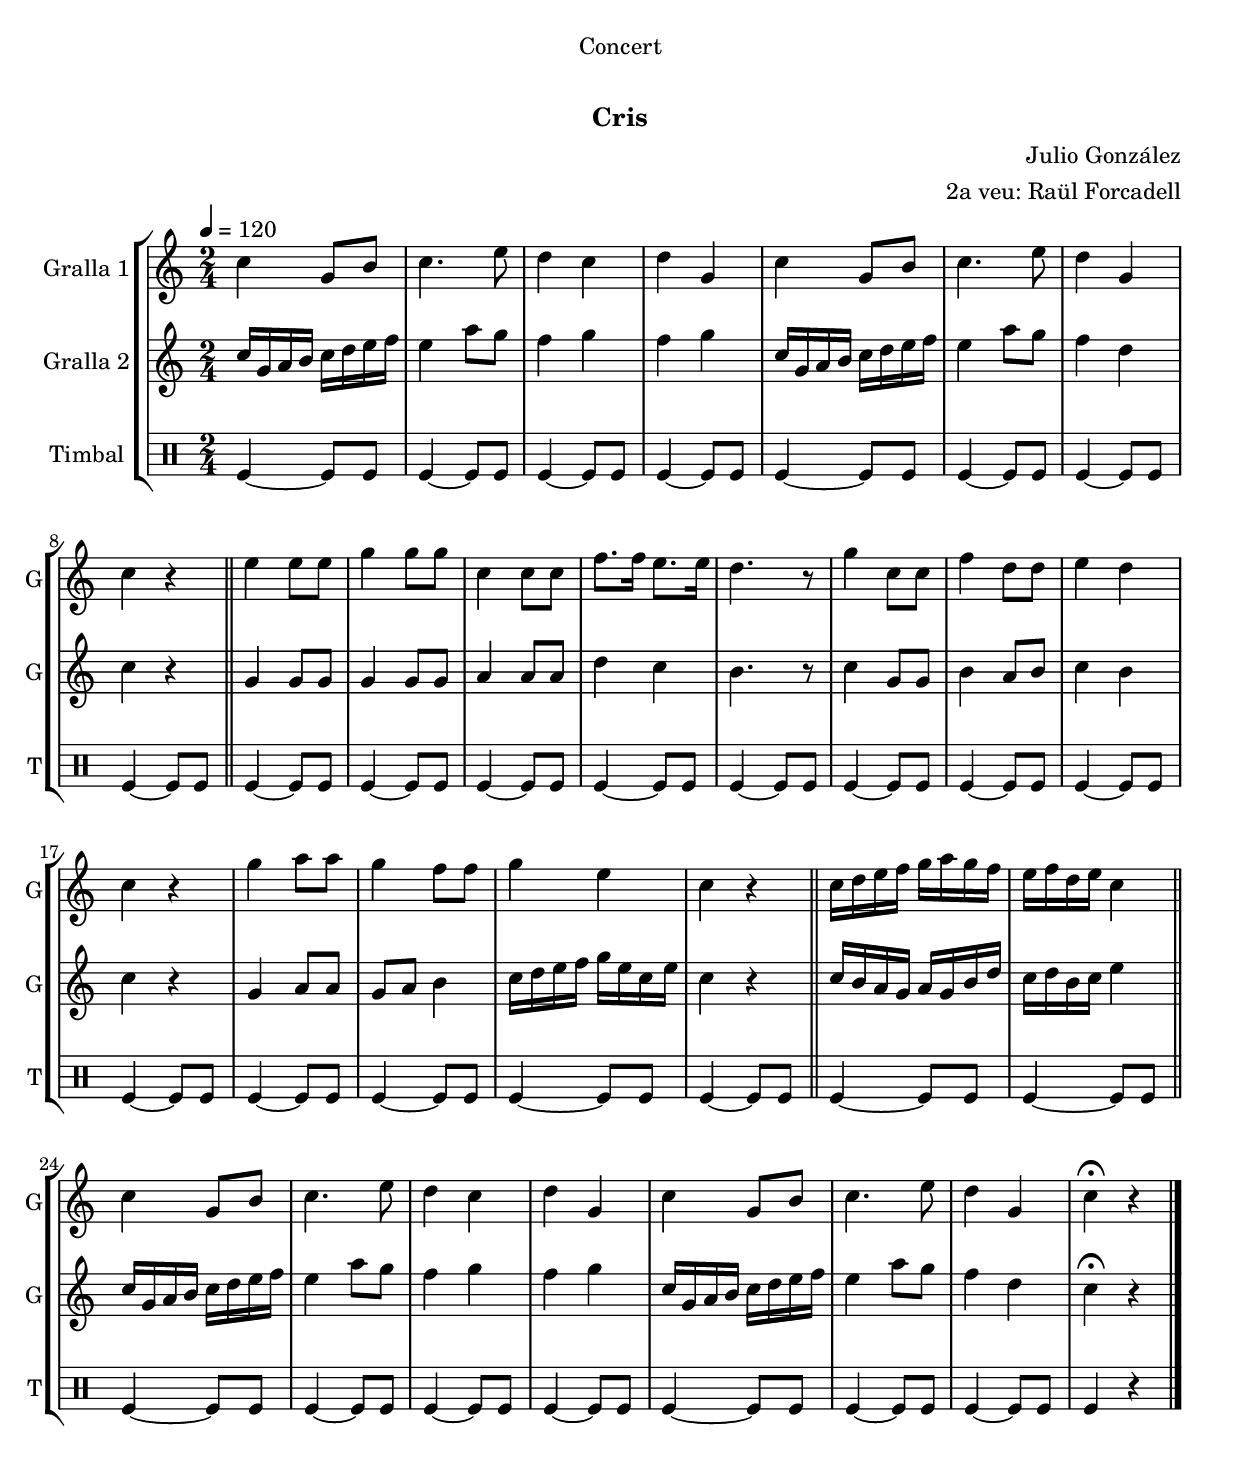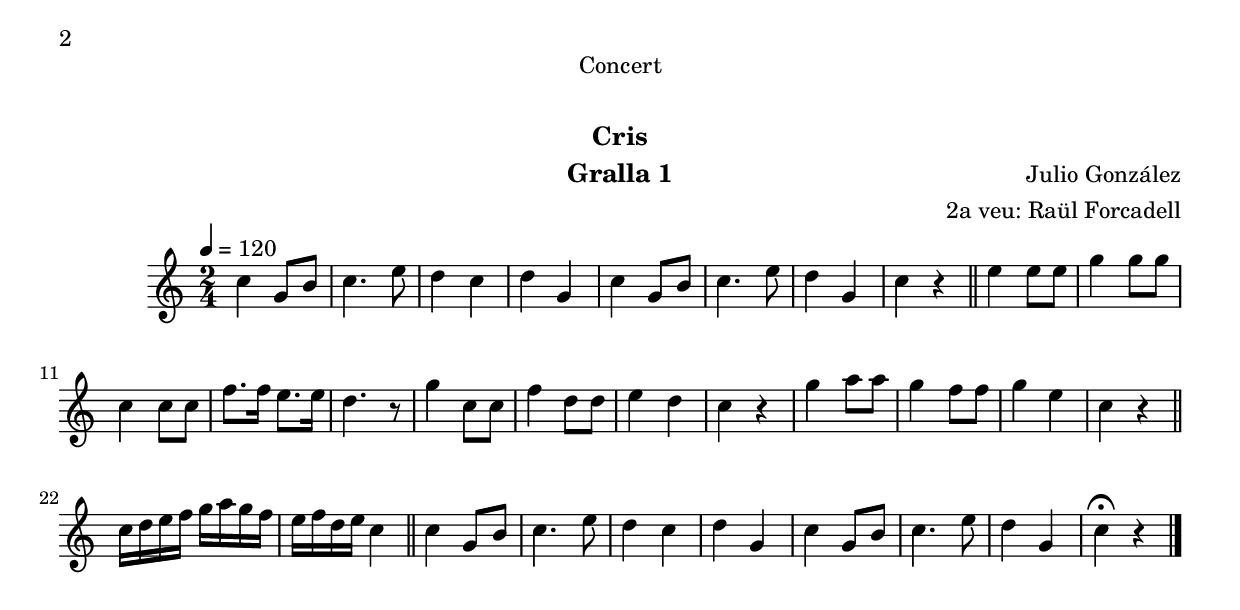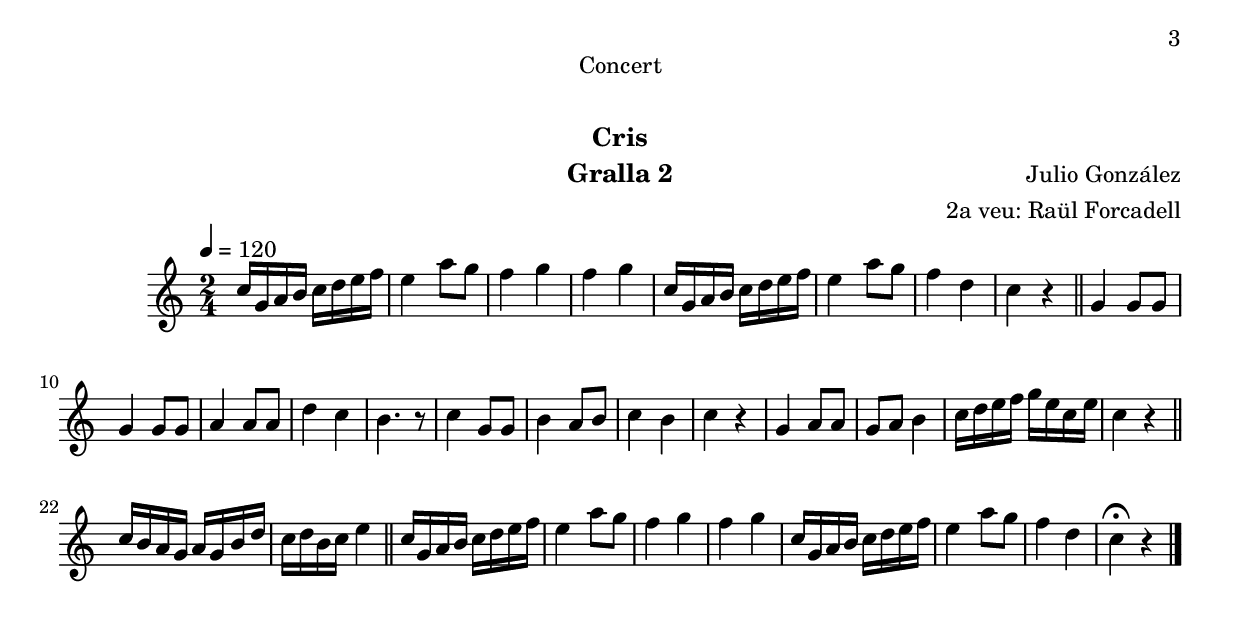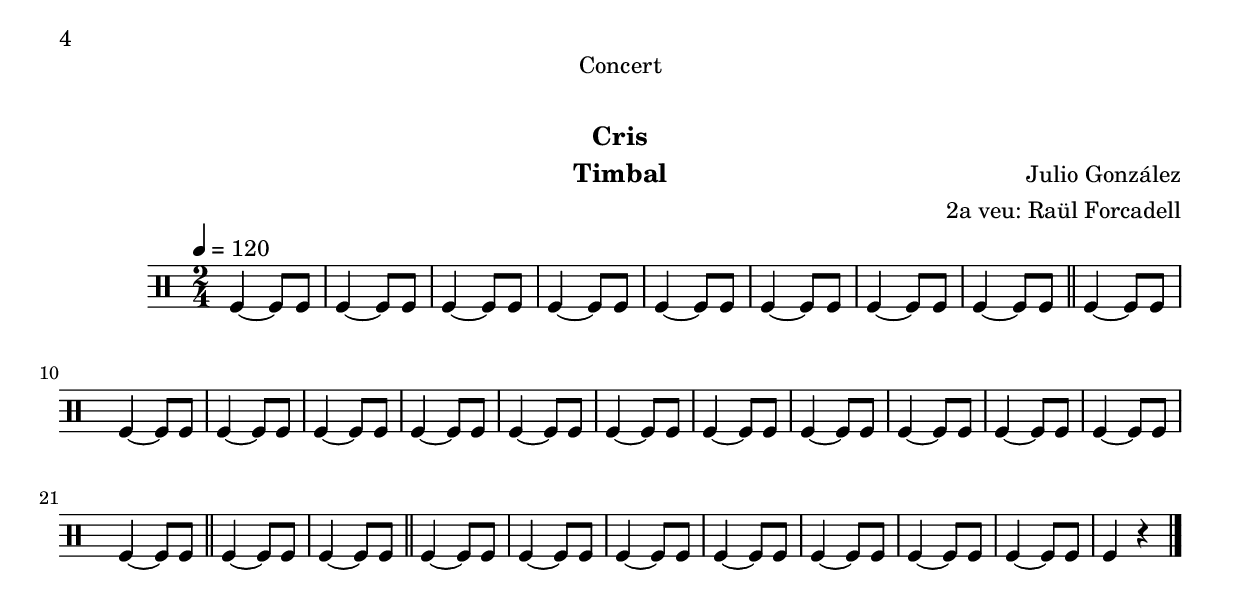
\version "2.22.1"

\header {
  dedication="Concert"
  title="   "
  subtitle="Cris"
  subsubtitle=""
  poet=""
  meter=""
  piece=""
  composer="Julio González"
  arranger="2a veu: Raül Forcadell"
  opus=""
  instrument=""
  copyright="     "
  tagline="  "
}

liniaroAa =
\relative c''
{
  \tempo 4=120
  \clef treble
  \key c \major
  \time 2/4
  c4 g8 b  |
  c4. e8  |
  d4 c  |
  d4 g,  |
  %05
  c4 g8 b  |
  c4. e8  |
  d4 g,  |
  c4 r  \bar "||"
  e4 e8 e  |
  %10
  g4 g8 g  |
  c,4 c8 c  |
  f8. f16 e8. e16  |
  d4. r8  |
  g4 c,8 c  |
  %15
  f4 d8 d  |
  e4 d  |
  c4 r  |
  g'4 a8 a  |
  g4 f8 f  |
  %20
  g4 e  |
  c4 r  \bar "||"
  c16 d e f g a g f  |
  e16 f d e c4  \bar "||"
  c4 g8 b  |
  %25
  c4. e8  |
  d4 c  |
  d4 g,  |
  c4 g8 b  |
  c4. e8  |
  %30
  d4 g,  |
  c4\fermata r  \bar "|."
}

liniaroAb =
\relative c''
{
  \tempo 4=120
  \clef treble
  \key c \major
  \time 2/4
  c16 g a b c d e f  |
  e4 a8 g  |
  f4 g  |
  f4 g  |
  %05
  c,16 g a b c d e f  |
  e4 a8 g  |
  f4 d  |
  c4 r  \bar "||"
  g4 g8 g  |
  %10
  g4 g8 g  |
  a4 a8 a  |
  d4 c  |
  b4. r8  |
  c4 g8 g  |
  %15
  b4 a8 b  |
  c4 b  |
  c4 r  |
  g4 a8 a  |
  g8 a b4  |
  %20
  c16 d e f g e c e  |
  c4 r  \bar "||"
  c16 b a g a g b d  |
  c16 d b c e4  \bar "||"
  c16 g a b c d e f  |
  %25
  e4 a8 g  |
  f4 g  |
  f4 g  |
  c,16 g a b c d e f  |
  e4 a8 g  |
  %30
  f4 d  |
  c4\fermata r  \bar "|."
}

liniaroAc =
\drummode
{
  \tempo 4=120
  \time 2/4
  tomfl4 ~ tomfl8 tomfl  |
  tomfl4 ~ tomfl8 tomfl  |
  tomfl4 ~ tomfl8 tomfl  |
  tomfl4 ~ tomfl8 tomfl  |
  %05
  tomfl4 ~ tomfl8 tomfl  |
  tomfl4 ~ tomfl8 tomfl  |
  tomfl4 ~ tomfl8 tomfl  |
  tomfl4 ~ tomfl8 tomfl  \bar "||"
  tomfl4 ~ tomfl8 tomfl  |
  %10
  tomfl4 ~ tomfl8 tomfl  |
  tomfl4 ~ tomfl8 tomfl  |
  tomfl4 ~ tomfl8 tomfl  |
  tomfl4 ~ tomfl8 tomfl  |
  tomfl4 ~ tomfl8 tomfl  |
  %15
  tomfl4 ~ tomfl8 tomfl  |
  tomfl4 ~ tomfl8 tomfl  |
  tomfl4 ~ tomfl8 tomfl  |
  tomfl4 ~ tomfl8 tomfl  |
  tomfl4 ~ tomfl8 tomfl  |
  %20
  tomfl4 ~ tomfl8 tomfl  |
  tomfl4 ~ tomfl8 tomfl  \bar "||"
  tomfl4 ~ tomfl8 tomfl  |
  tomfl4 ~ tomfl8 tomfl  \bar "||"
  tomfl4 ~ tomfl8 tomfl  |
  %25
  tomfl4 ~ tomfl8 tomfl  |
  tomfl4 ~ tomfl8 tomfl  |
  tomfl4 ~ tomfl8 tomfl  |
  tomfl4 ~ tomfl8 tomfl  |
  tomfl4 ~ tomfl8 tomfl  |
  %30
  tomfl4 ~ tomfl8 tomfl  |
  tomfl4 r  \bar "|."
}

\bookpart {
  \score {
    \new StaffGroup {
      \override Score.RehearsalMark #'self-alignment-X = #LEFT
      <<
        \new Staff \with {instrumentName = #"Gralla 1" shortInstrumentName = #"G"} \liniaroAa
        \new Staff \with {instrumentName = #"Gralla 2" shortInstrumentName = #"G"} \liniaroAb
        \new DrumStaff \with {instrumentName = #"Timbal" shortInstrumentName = #"T"} \liniaroAc
      >>
    }
    \layout {}
  }
  \score { \unfoldRepeats
    \new StaffGroup {
      \override Score.RehearsalMark #'self-alignment-X = #LEFT
      <<
        \new Staff \with {instrumentName = #"Gralla 1" shortInstrumentName = #"G"} \liniaroAa
        \new Staff \with {instrumentName = #"Gralla 2" shortInstrumentName = #"G"} \liniaroAb
        \new DrumStaff \with {instrumentName = #"Timbal" shortInstrumentName = #"T"} \liniaroAc
      >>
    }
    \midi {
      \set Staff.midiInstrument = "oboe"
      \set DrumStaff.midiInstrument = "drums"
    }
  }
}

\bookpart {
  \header {instrument="Gralla 1"}
  \score {
    \new StaffGroup {
      \override Score.RehearsalMark #'self-alignment-X = #LEFT
      <<
        \new Staff \liniaroAa
      >>
    }
    \layout {}
  }
  \score { \unfoldRepeats
    \new StaffGroup {
      \override Score.RehearsalMark #'self-alignment-X = #LEFT
      <<
        \new Staff \liniaroAa
      >>
    }
    \midi {
      \set Staff.midiInstrument = "oboe"
      \set DrumStaff.midiInstrument = "drums"
    }
  }
}

\bookpart {
  \header {instrument="Gralla 2"}
  \score {
    \new StaffGroup {
      \override Score.RehearsalMark #'self-alignment-X = #LEFT
      <<
        \new Staff \liniaroAb
      >>
    }
    \layout {}
  }
  \score { \unfoldRepeats
    \new StaffGroup {
      \override Score.RehearsalMark #'self-alignment-X = #LEFT
      <<
        \new Staff \liniaroAb
      >>
    }
    \midi {
      \set Staff.midiInstrument = "oboe"
      \set DrumStaff.midiInstrument = "drums"
    }
  }
}

\bookpart {
  \header {instrument="Timbal"}
  \score {
    \new StaffGroup {
      \override Score.RehearsalMark #'self-alignment-X = #LEFT
      <<
        \new DrumStaff \liniaroAc
      >>
    }
    \layout {}
  }
  \score { \unfoldRepeats
    \new StaffGroup {
      \override Score.RehearsalMark #'self-alignment-X = #LEFT
      <<
        \new DrumStaff \liniaroAc
      >>
    }
    \midi {
      \set Staff.midiInstrument = "oboe"
      \set DrumStaff.midiInstrument = "drums"
    }
  }
}

